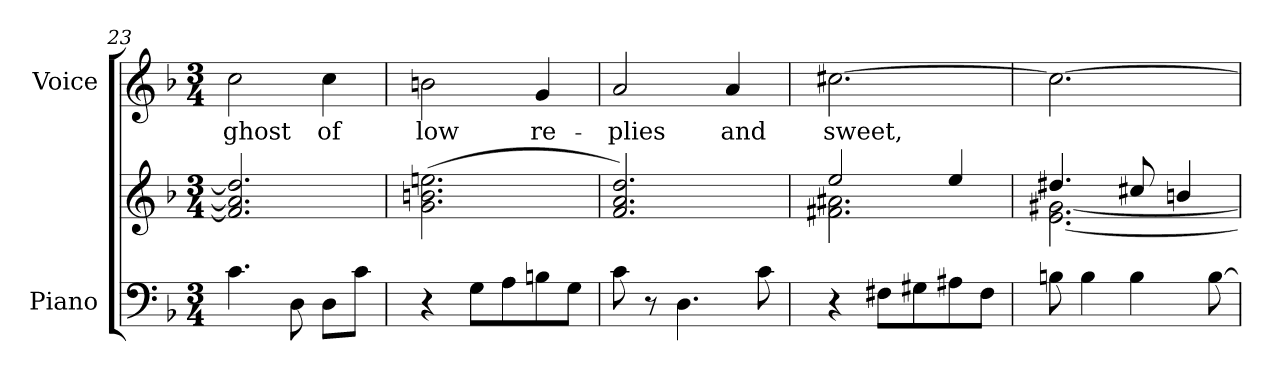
**kern	**kern	**kern	**text
*part2	*part2	*part1	*part1
*staff3	*staff2	*staff1	*staff1
*I"Piano	*	*I"Voice	*
*I'Pno	*	*	*
*clefF4	*clefG2	*clefG2	*
*k[b-]	*k[b-]	*k[b-]	*
*M3/4	*M3/4	*M3/4	*
=23	=23	=23	=23
!	!	!	!LO:LY:b
4.c\	2.f/] 2.a/] 2.dd/]	2cc\	ghost
8D\	.	.	.
!	!	!	!LO:LY:b
8D\L	.	4cc\	of
8c\J	.	.	.
=24	=24	=24	=24
!	!	!	!LO:LY:b
4r	(2.g\ 2.bn\ 2.een\	2bn\	low
8G\L	.	.	.
8A\	.	.	.
!	!	!	!LO:LY:b
8Bn\	.	4g/	re-
8G\J	.	.	.
=25	=25	=25	=25
!	!	!	!LO:LY:b
8c\	2.f/ 2.a/ 2.dd/)	2a/	-plies
8r	.	.	.
4.D\	.	.	.
!	!	!	!LO:LY:b
.	.	4a/	and
8c\	.	.	.
=26	=26	=26	=26
*	*^	*	*
!	!	!	!	!LO:LY:b
4r	2ee/	2.f#X\ 2.a#X\	[2.cc#X\	sweet,
8F#X\L	.	.	.	.
8G#X\	.	.	.	.
8A#X\	4ee/	.	.	.
8F#\J	.	.	.	.
!!LO:LB:g=z
=27	=27	=27	=27	=27
8Bn\	4.dd#X/	[2.e\ [2.g#X\	2.cc#\_	.
4B\	.	.	.	.
4B\	8cc#X/	.	.	.
.	4bn/	.	.	.
[8B\	.	.	.	.
*	*v	*v	*	*
=	=	=	=
*-	*-	*-	*-
